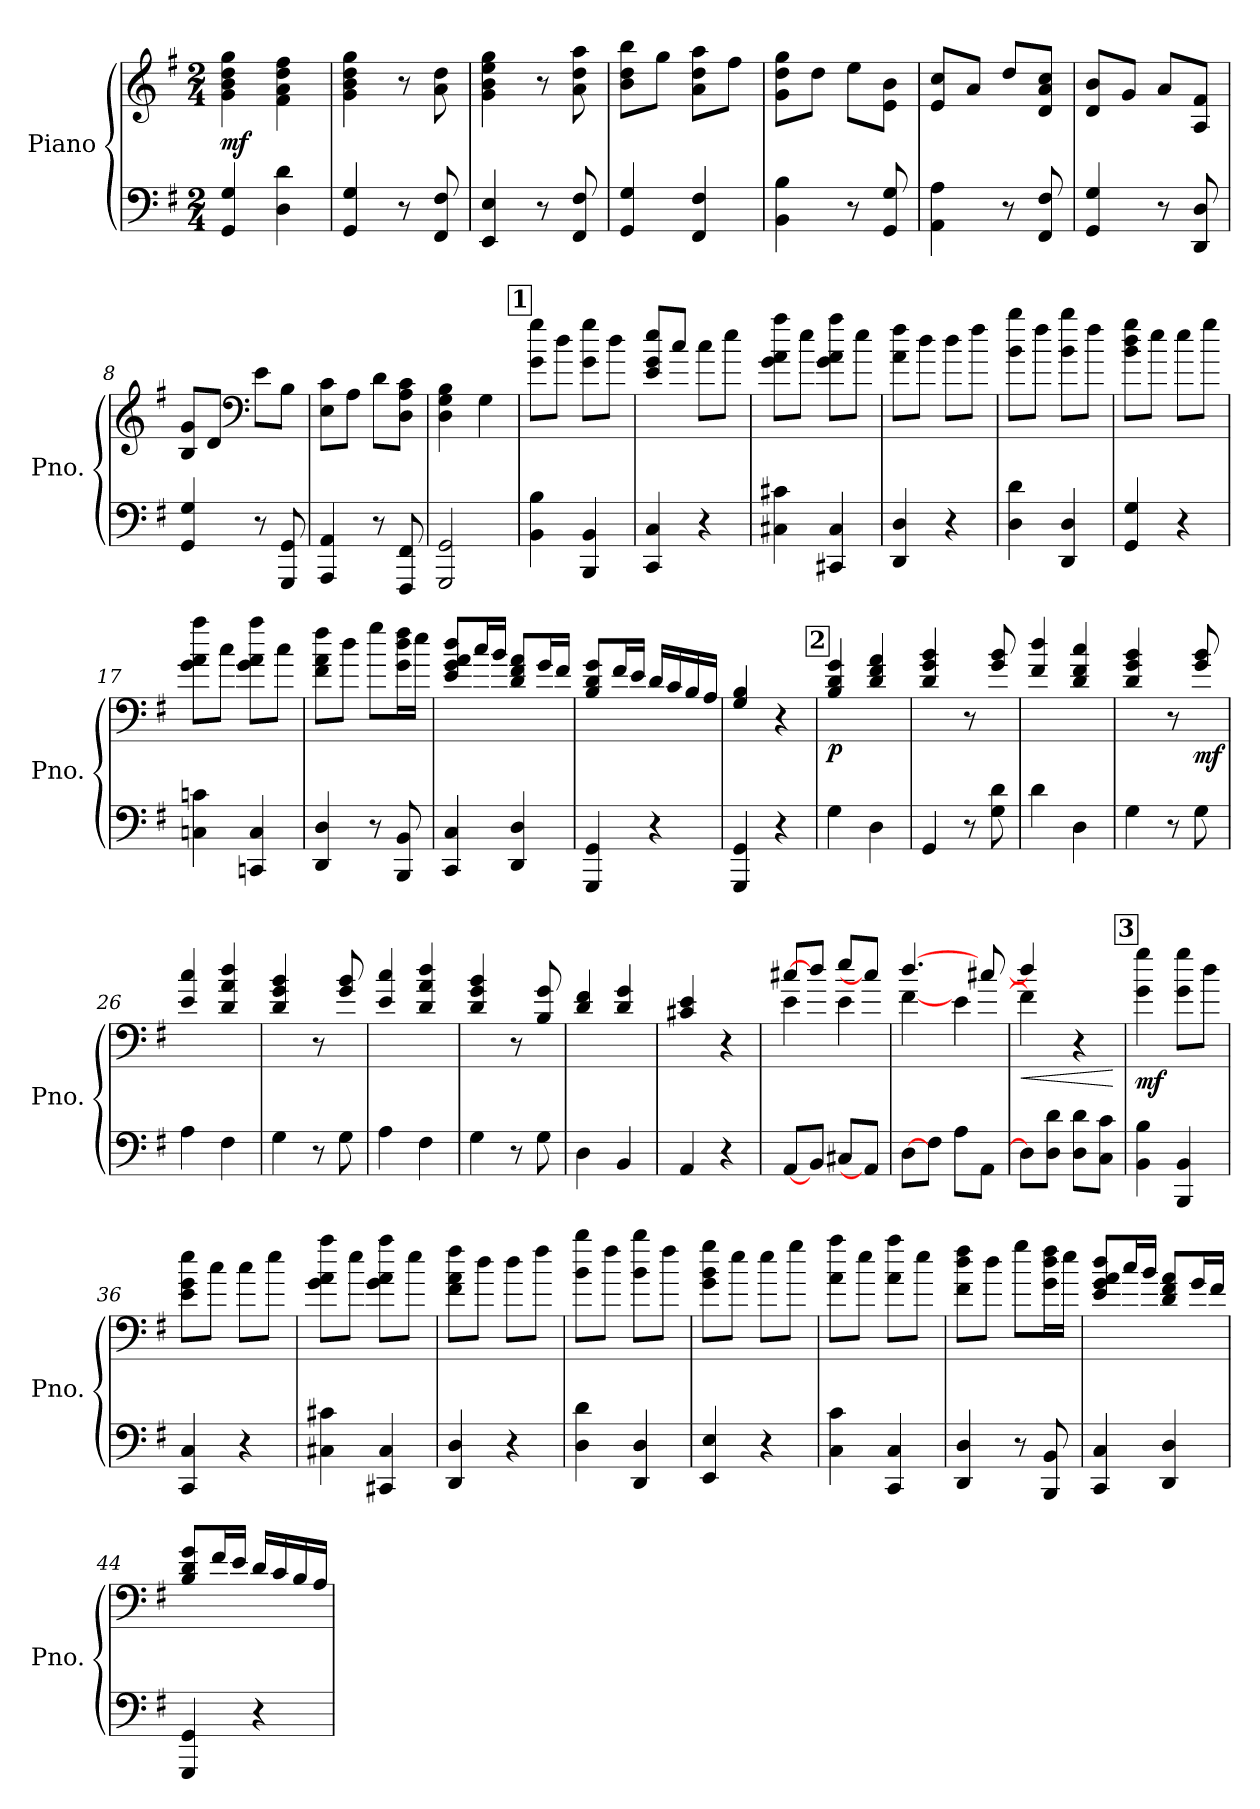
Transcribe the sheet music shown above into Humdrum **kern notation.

**kern	**kern	**dynam
*part1	*part1	*part1
*staff2	*staff1	*staff1/2
*I"Piano	*	*
*I'Pno.	*	*
*clefF4	*clefG2	*
*k[f#]	*k[f#]	*
*M2/4	*M2/4	*
=1	=1	=1
!	!	!LO:DY:b
4GG/ 4G/	4g\ 4b\ 4dd\ 4gg\	mf
4D\ 4d\	4f#\ 4a\ 4dd\ 4ff#\	.
=2	=2	=2
4GG/ 4G/	4g\ 4b\ 4dd\ 4gg\	.
8r	8r	.
8FF#/ 8F#/	8a\ 8dd\	.
=3	=3	=3
4EE/ 4E/	4g\ 4b\ 4ee\ 4gg\	.
8r	8r	.
8FF#/ 8F#/	8a\ 8dd\ 8aa\	.
=4	=4	=4
4GG/ 4G/	8b\ 8dd\ 8bb\L	.
.	8gg\J	.
4FF#/ 4F#/	8a\ 8dd\ 8aa\L	.
.	8ff#\J	.
=5	=5	=5
4BB\ 4B\	8g\ 8dd\ 8gg\L	.
.	8dd\J	.
8r	8ee\L	.
8GG/ 8G/	8e\ 8b\J	.
=6	=6	=6
4AA\ 4A\	8e/ 8cc/L	.
.	8a/J	.
8r	8dd/L	.
8FF#/ 8F#/	8d/ 8a/ 8cc/J	.
=7	=7	=7
4GG/ 4G/	8d/ 8b/L	.
.	8g/J	.
8r	8a/L	.
8DD/ 8D/	8A/ 8f#/J	.
!!LO:LB:g=z
=8	=8	=8
4GG/ 4G/	8B/ 8g/L	.
.	8d/J	.
*	*clefF4	*
8r	8e\L	.
8GGG/ 8GG/	8B\J	.
=9	=9	=9
4AAA/ 4AA/	8E\ 8c\L	.
.	8A\J	.
8r	8d\L	.
8FFF#/ 8FF#/	8D\ 8A\ 8c\J	.
=10	=10	=10
2GGG/ 2GG/	4D\ 4G\ 4B\	.
.	4G\	.
!!LO:REH:place=s1:a:t=
!!LO:REH:place=s1:a:B:fs=14:t=1
=11	=11	=11
4BB\ 4B\	8g\ 8gg\L	.
.	8dd\J	.
4BBB/ 4BB/	8g\ 8gg\L	.
.	8dd\J	.
=12	=12	=12
4CC/ 4C/	8e/ 8g/ 8ee/L	.
.	8cc/J	.
4r	8cc\L	.
.	8ee\J	.
=13	=13	=13
4C#X\ 4c#X\	8g\ 8a\ 8aa\L	.
.	8ee\J	.
4CC#X/ 4C#/	8g\ 8a\ 8aa\L	.
.	8ee\J	.
=14	=14	=14
4DD/ 4D/	8a\ 8ff#\L	.
.	8dd\J	.
4r	8dd\L	.
.	8ff#\J	.
=15	=15	=15
4D\ 4d\	8b\ 8bb\L	.
.	8ff#\J	.
4DD/ 4D/	8b\ 8bb\L	.
.	8ff#\J	.
!!LO:LB:g=z
=16	=16	=16
4GG/ 4G/	8b\ 8dd\ 8gg\L	.
.	8ee\J	.
4r	8ee\L	.
.	8gg\J	.
=17	=17	=17
4Cn\ 4cn\	8g\ 8a\ 8aa\L	.
.	8cc\J	.
4CCn/ 4C/	8g\ 8a\ 8aa\L	.
.	8cc\J	.
=18	=18	=18
4DD/ 4D/	8f#\ 8a\ 8ff#\L	.
.	8dd\J	.
8r	8gg\L	.
8BBB/ 8BB/	16g\ 16dd\ 16ff#\L	.
.	16ee\JJ	.
=19	=19	=19
4CC/ 4C/	8e/ 8g/ 8a/ 8dd/L	.
.	16cc/L	.
.	16b/JJ	.
4DD/ 4D/	8d/ 8f#/ 8a/L	.
.	16g/L	.
.	16f#/JJ	.
=20	=20	=20
4GGG/ 4GG/	8B/ 8d/ 8g/L	.
.	16f#/L	.
.	16e/JJ	.
4r	16d/LL	.
.	16c/	.
.	16B/	.
.	16A/JJ	.
=21	=21	=21
4GGG/ 4GG/	4G/ 4B/	.
4r	4r	.
!!LO:REH:place=s1:a:B:fs=14:t=2
=22	=22	=22
!	!	!LO:DY:b
4G\	4B/ 4d/ 4g/	p
4D\	4d/ 4f#/ 4a/	.
!!LO:LB:g=z
=23	=23	=23
4GG/	4d/ 4g/ 4b/	.
8r	8r	.
8G\ 8d\	8g/ 8b/	.
=24	=24	=24
4d\	4f#/ 4dd/	.
4D\	4d/ 4f#/ 4cc/	.
=25	=25	=25
4G\	4d/ 4g/ 4b/	.
8r	8r	.
!	!	!LO:DY:b
8G\	8g/ 8b/	mf
=26	=26	=26
4A\	4e/ 4cc/	.
4F#\	4d/ 4a/ 4dd/	.
=27	=27	=27
4G\	4d/ 4g/ 4b/	.
8r	8r	.
8G\	8g/ 8b/	.
=28	=28	=28
4A\	4e/ 4cc/	.
4F#\	4d/ 4a/ 4dd/	.
=29	=29	=29
4G\	4d/ 4g/ 4b/	.
8r	8r	.
8G\	8B/ 8g/	.
=30	=30	=30
4D\	4d/ 4f#/	.
4BB/	4d/ 4g/	.
=31	=31	=31
4AA/	4c#X/ 4e/	.
4r	4r	.
!!LO:LB:g=z
=32	=32	=32
*	*^	*
[8AA/L	[8cc#X/L	4e\	.
8BB/J	8dd/J	.	.
8C#X/L	8ee/L	4e\	.
8AA/J]	8cc#/J]	.	.
=33	=33	=33	=33
[8D\L	[4.dd/	[4f#\	.
8F#\J	.	.	.
8A\L	.	4e\	.
8AA\J	8cc#X/	.	.
=34	=34	=34	=34
!	!	!	!LO:HP:b
8D\L]	4dd/]	4f#\]	<
8D\ 8d\J	.	.	.
8D\ 8d\L	4r	4ryy	.
8C\ 8c\J	.	.	.
*	*v	*v	*
.	.	[
!!LO:REH:place=s1:a:B:fs=14:t=3
=35	=35	=35
!	!	!LO:DY:b
4BB\ 4B\	4g\ 4gg\	mf
4BBB/ 4BB/	8g\ 8gg\L	.
.	8dd\J	.
=36	=36	=36
4CC/ 4C/	8e\ 8g\ 8ee\L	.
.	8cc\J	.
4r	8cc\L	.
.	8ee\J	.
=37	=37	=37
4C#X\ 4c#X\	8g\ 8a\ 8aa\L	.
.	8ee\J	.
4CC#X/ 4C#/	8g\ 8a\ 8aa\L	.
.	8ee\J	.
!!LO:PB:g=z
=38	=38	=38
4DD/ 4D/	8f#\ 8a\ 8ff#\L	.
.	8dd\J	.
4r	8dd\L	.
.	8ff#\J	.
=39	=39	=39
4D\ 4d\	8b\ 8bb\L	.
.	8ff#\J	.
4DD/ 4D/	8b\ 8bb\L	.
.	8ff#\J	.
=40	=40	=40
4EE/ 4E/	8g\ 8b\ 8gg\L	.
.	8ee\J	.
4r	8ee\L	.
.	8gg\J	.
=41	=41	=41
4C\ 4c\	8a\ 8aa\L	.
.	8ee\J	.
4CC/ 4C/	8a\ 8aa\L	.
.	8ee\J	.
=42	=42	=42
4DD/ 4D/	8f#\ 8dd\ 8ff#\L	.
.	8dd\J	.
8r	8gg\L	.
8BBB/ 8BB/	16g\ 16dd\ 16ff#\L	.
.	16ee\JJ	.
=43	=43	=43
4CC/ 4C/	8e/ 8g/ 8a/ 8dd/L	.
.	16cc/L	.
.	16b/JJ	.
4DD/ 4D/	8d/ 8f#/ 8a/L	.
.	16g/L	.
.	16f#/JJ	.
!!LO:LB:g=z
=44	=44	=44
4GGG/ 4GG/	8B/ 8d/ 8g/L	.
.	16f#/L	.
.	16e/JJ	.
4r	16d/LL	.
.	16c/	.
.	16B/	.
.	16A/JJ	.
=	=	=
*-	*-	*-
